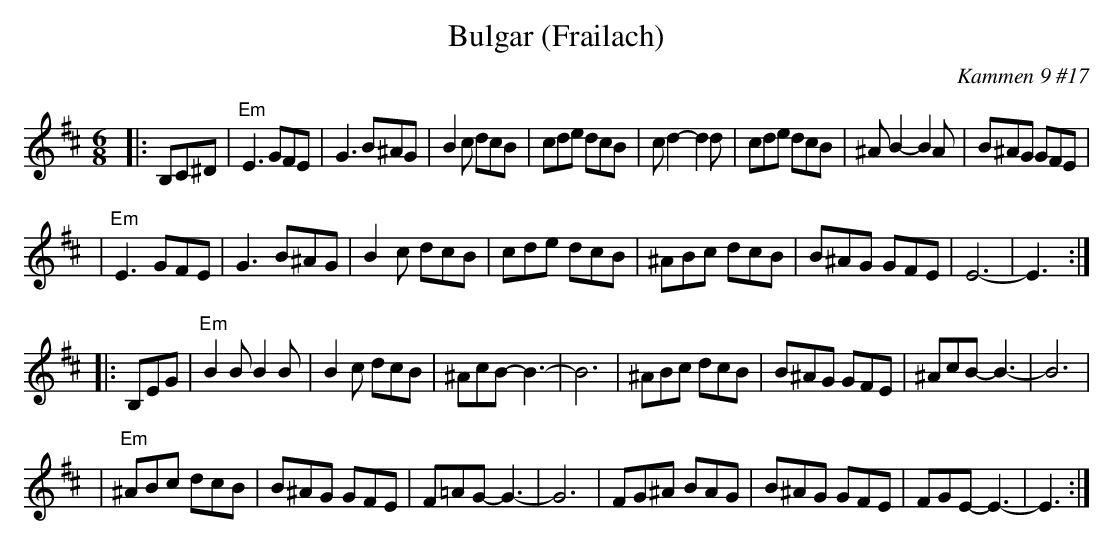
X:1
T: Bulgar (Frailach)
O: Kammen 9 #17
M: 6/8
L: 1/8
K: EDor
|: B,C^D \
| "Em"E3 GFE | G3 B^AG | B2c dcB | cde dcB | cd2- d2d | cde dcB | ^AB2- B2A | B^AG GFE |
| "Em"E3 GFE | G3 B^AG | B2c dcB | cde dcB | ^ABc dcB | B^AG GFE | E6- | E3 :|
|: B,EG \
| "Em"B2B B2B | B2c dcB | ^AcB- B3- | B6 | ^ABc dcB | B^AG GFE | ^AcB- B3- | B6 |
| "Em" ^ABc dcB | B^AG GFE | F=AG- G3- | G6 | FG^A BAG | B^AG GFE | FGE- E3- | E3 :|
